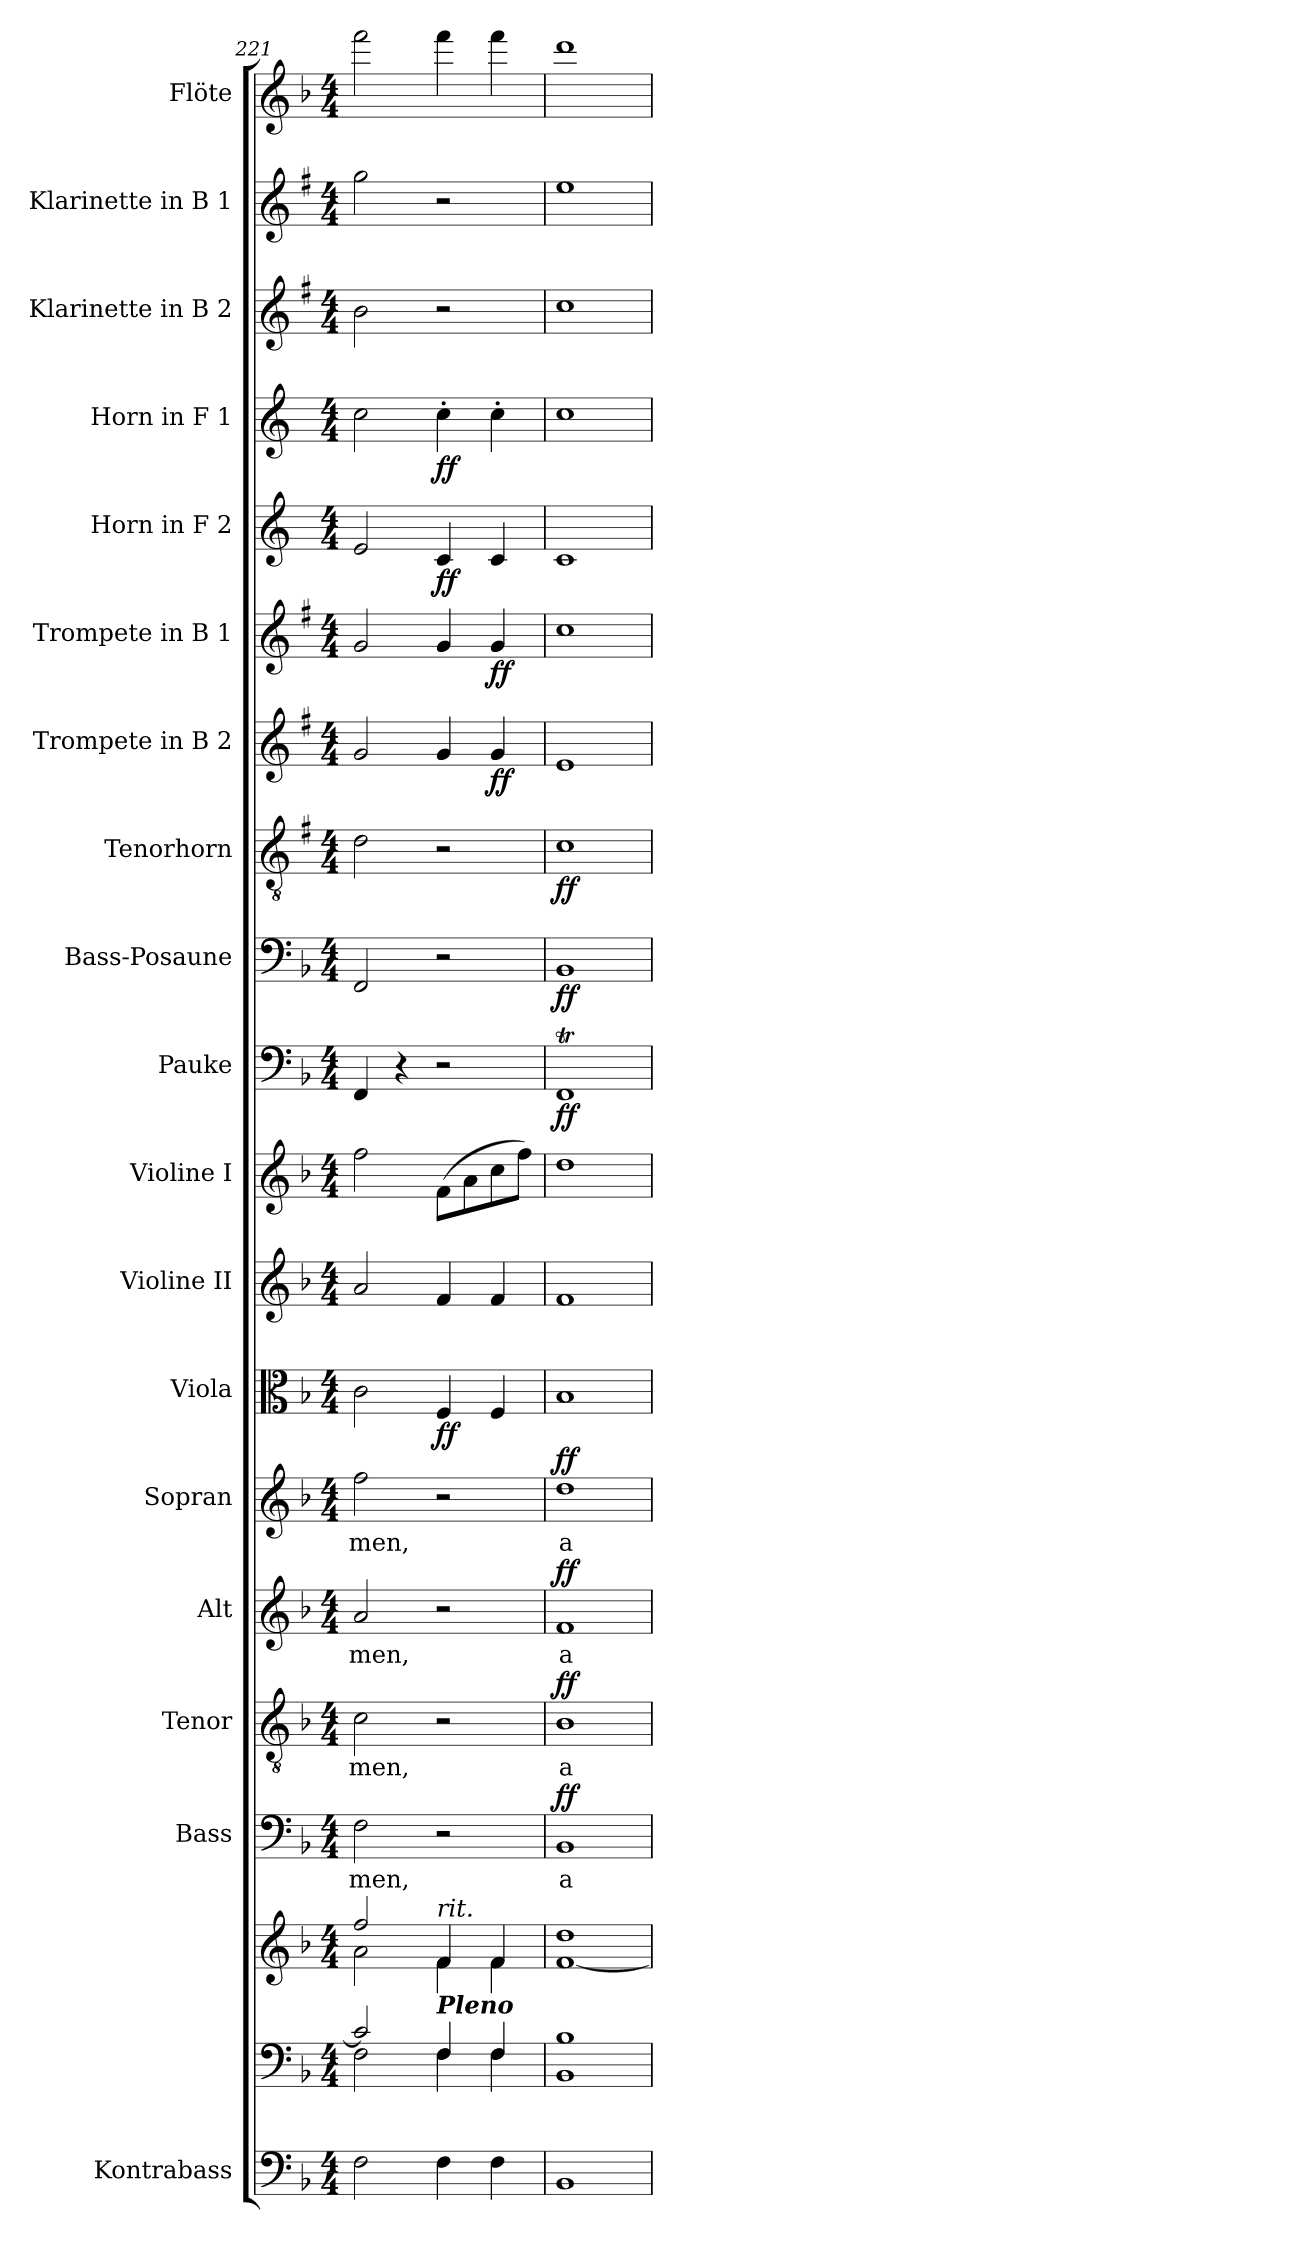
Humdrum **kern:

**kern	**kern	**kern	**kern	**text	**dynam	**kern	**text	**dynam	**kern	**text	**dynam	**kern	**text	**dynam	**kern	**dynam	**kern	**kern	**kern	**dynam	**kern	**dynam	**kern	**dynam	**kern	**dynam	**kern	**dynam	**kern	**dynam	**kern	**dynam	**kern	**kern	**kern
*part19	*part18	*part18	*part17	*part17	*part17	*part16	*part16	*part16	*part15	*part15	*part15	*part14	*part14	*part14	*part13	*part13	*part12	*part11	*part10	*part10	*part9	*part9	*part8	*part8	*part7	*part7	*part6	*part6	*part5	*part5	*part4	*part4	*part3	*part2	*part1
*staff20	*staff19	*staff18	*staff17	*staff17	*staff17	*staff16	*staff16	*staff16	*staff15	*staff15	*staff15	*staff14	*staff14	*staff14	*staff13	*staff13	*staff12	*staff11	*staff10	*staff10	*staff9	*staff9	*staff8	*staff8	*staff7	*staff7	*staff6	*staff6	*staff5	*staff5	*staff4	*staff4	*staff3	*staff2	*staff1
*I"Kontrabass	*	*	*I"Bass	*	*	*I"Tenor	*	*	*I"Alt	*	*	*I"Sopran	*	*	*I"Viola	*	*I"Violine II	*I"Violine I	*I"Pauke	*	*I"Bass-Posaune	*	*I"Tenorhorn	*	*I"Trompete in B 2	*	*I"Trompete in B 1	*	*I"Horn in F 2	*	*I"Horn in F 1	*	*I"Klarinette in B 2	*I"Klarinette in B 1	*I"Flöte
*I'Kb.	*	*	*I'B	*	*	*I'T	*	*	*I'A	*	*	*I'S	*	*	*I'Vla.	*	*I'Vl. II	*I'Vl. I	*I'Pk.	*	*I'B. Pos.	*	*I'T	*	*	*	*	*	*I'Hrn. 2	*	*I'Hrn. 1	*	*	*	*I'Fl.
*clefF4	*clefF4	*clefG2	*clefF4	*	*	*clefGv2	*	*	*clefG2	*	*	*clefG2	*	*	*clefC3	*	*clefG2	*clefG2	*clefF4	*	*clefF4	*	*clefGv2	*	*clefG2	*	*clefG2	*	*clefG2	*	*clefG2	*	*clefG2	*clefG2	*clefG2
*ITrd7c12	*	*	*	*	*	*	*	*	*	*	*	*	*	*	*	*	*	*	*	*	*	*	*ITrd1c2	*	*ITrd1c2	*	*ITrd1c2	*	*ITrd4c7	*	*ITrd4c7	*	*ITrd1c2	*ITrd1c2	*
*k[b-]	*k[b-]	*k[b-]	*k[b-]	*	*	*k[b-]	*	*	*k[b-]	*	*	*k[b-]	*	*	*k[b-]	*	*k[b-]	*k[b-]	*k[b-]	*	*k[b-]	*	*k[b-]	*	*k[b-]	*	*k[b-]	*	*k[b-]	*	*k[b-]	*	*k[b-]	*k[b-]	*k[b-]
*F:	*F:	*F:	*F:	*	*	*F:	*	*	*F:	*	*	*F:	*	*	*F:	*	*F:	*F:	*F:	*	*F:	*	*F:	*	*F:	*	*F:	*	*F:	*	*F:	*	*F:	*F:	*F:
*M4/4	*M4/4	*M4/4	*M4/4	*	*	*M4/4	*	*	*M4/4	*	*	*M4/4	*	*	*M4/4	*	*M4/4	*M4/4	*M4/4	*	*M4/4	*	*M4/4	*	*M4/4	*	*M4/4	*	*M4/4	*	*M4/4	*	*M4/4	*M4/4	*M4/4
=221	=221	=221	=221	=221	=221	=221	=221	=221	=221	=221	=221	=221	=221	=221	=221	=221	=221	=221	=221	=221	=221	=221	=221	=221	=221	=221	=221	=221	=221	=221	=221	=221	=221	=221	=221
*	*^	*^	*	*	*	*	*	*	*	*	*	*	*	*	*	*	*	*	*	*	*	*	*	*	*	*	*	*	*	*	*	*	*	*	*
!	!	!	!	!	!	!LO:LY:b	!	!	!LO:LY:b	!	!	!LO:LY:b	!	!	!LO:LY:b	!	!	!	!	!	!	!	!	!	!	!	!	!	!	!	!	!	!	!	!	!	!
2FF\	2c/]	2F\	2ff/	2a\	2F\	-men,	.	2c\	-men,	.	2a/	-men,	.	2ff\	-men,	.	2c\	.	2a/	2ff\	4FF/	.	2FF/	.	2c\	.	2f/	.	2f/	.	2A/	.	2f\	.	2a\	2ff\	2fff\
.	.	.	.	.	.	.	.	.	.	.	.	.	.	.	.	.	.	.	.	.	4r	.	.	.	.	.	.	.	.	.	.	.	.	.	.	.	.
!	!	!	!LO:TX:a:i:t=rit.	!	!	!	!	!	!	!	!	!	!	!	!	!	!	!	!	!	!	!	!	!	!	!	!	!	!	!	!	!	!	!	!	!	!
!	!	!	!LO:TX:b:Bi:t=Pleno	!	!	!	!	!	!	!	!	!	!	!	!	!	!	!	!	!	!	!	!	!	!	!	!	!	!	!	!	!	!	!	!	!	!
!	!	!	!	!	!	!	!	!	!	!	!	!	!	!	!	!	!	!LO:DY:b	!	!	!	!	!	!	!	!	!	!	!	!	!	!LO:DY:b	!	!LO:DY:b	!	!	!
4FF\	4F/	4F\	4f/	4f\	2r	.	.	2r	.	.	2r	.	.	2r	.	.	4F/	ff	4f/	(>8f\L	2r	.	2r	.	2r	.	4f/	.	4f/	.	4F/	ff	4f'>\	ff	2r	2r	4fff\
.	.	.	.	.	.	.	.	.	.	.	.	.	.	.	.	.	.	.	.	8a\	.	.	.	.	.	.	.	.	.	.	.	.	.	.	.	.	.
!	!	!	!	!	!	!	!	!	!	!	!	!	!	!	!	!	!	!	!	!	!	!	!	!	!	!	!	!LO:DY:b	!	!LO:DY:b	!	!	!	!	!	!	!
4FF\	4F/	4F\	4f/	4f\	.	.	.	.	.	.	.	.	.	.	.	.	4F/	.	4f/	8cc\	.	.	.	.	.	.	4f/	ff	4f/	ff	4F/	.	4f'>\	.	.	.	4fff\
.	.	.	.	.	.	.	.	.	.	.	.	.	.	.	.	.	.	.	.	8ff\J)	.	.	.	.	.	.	.	.	.	.	.	.	.	.	.	.	.
=222	=222	=222	=222	=222	=222	=222	=222	=222	=222	=222	=222	=222	=222	=222	=222	=222	=222	=222	=222	=222	=222	=222	=222	=222	=222	=222	=222	=222	=222	=222	=222	=222	=222	=222	=222	=222	=222
!	!	!	!	!	!	!LO:LY:b	!LO:DY:a	!	!LO:LY:b	!LO:DY:a	!	!LO:LY:b	!LO:DY:a	!	!LO:LY:b	!LO:DY:a	!	!	!	!	!	!LO:DY:b	!	!LO:DY:b	!	!LO:DY:b	!	!	!	!	!	!	!	!	!	!	!
1BBB-	1B-	1BB-	1dd	[<1f	1BB-	a-	ff	1B-	a-	ff	1f	a-	ff	1dd	a-	ff	1B-	.	1f	1dd	1FFT	ff	1BB-	ff	1B-	ff	1d	.	1b-	.	1F	.	1f	.	1b-	1dd	1ddd
*	*v	*v	*	*	*	*	*	*	*	*	*	*	*	*	*	*	*	*	*	*	*	*	*	*	*	*	*	*	*	*	*	*	*	*	*	*	*
*	*	*v	*v	*	*	*	*	*	*	*	*	*	*	*	*	*	*	*	*	*	*	*	*	*	*	*	*	*	*	*	*	*	*	*	*	*
=	=	=	=	=	=	=	=	=	=	=	=	=	=	=	=	=	=	=	=	=	=	=	=	=	=	=	=	=	=	=	=	=	=	=	=
*-	*-	*-	*-	*-	*-	*-	*-	*-	*-	*-	*-	*-	*-	*-	*-	*-	*-	*-	*-	*-	*-	*-	*-	*-	*-	*-	*-	*-	*-	*-	*-	*-	*-	*-	*-
